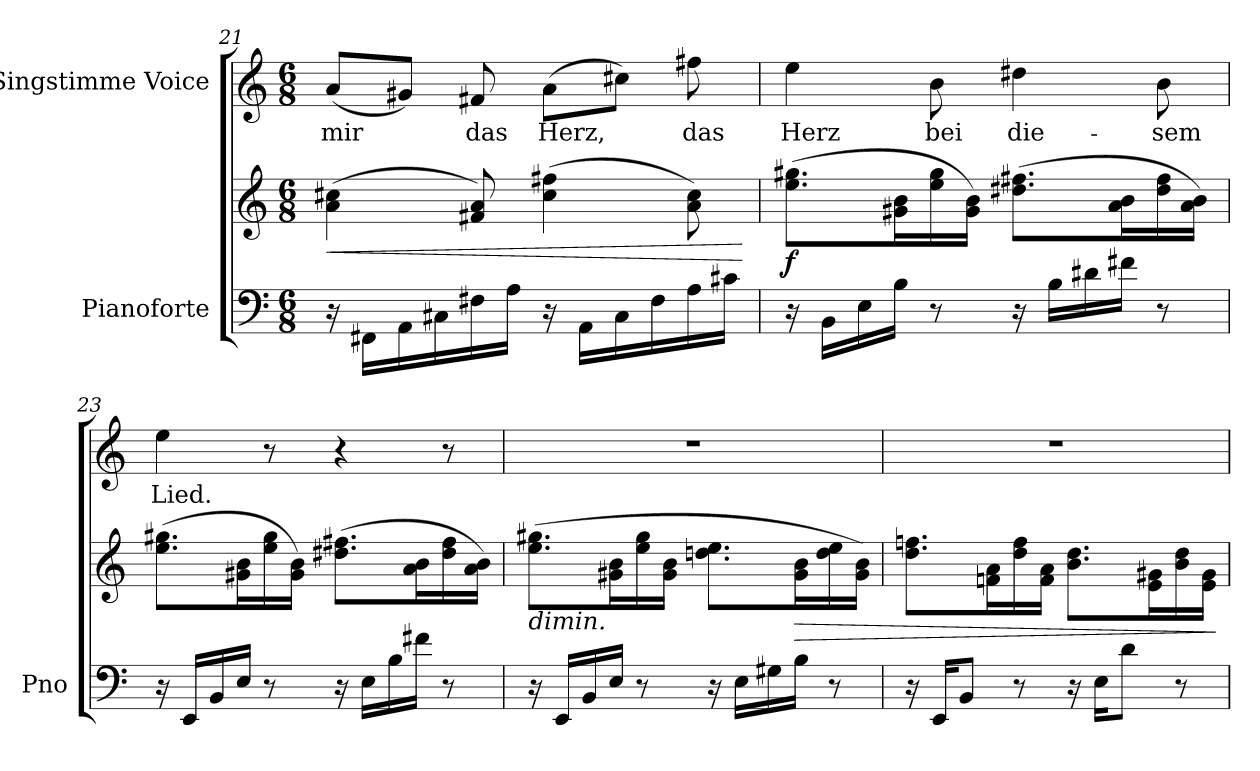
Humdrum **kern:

**kern	**kern	**dynam	**kern	**text
*part2	*part2	*part2	*part1	*part1
*staff3	*staff2	*staff2/3	*staff1	*staff1
*I"Pianoforte	*	*	*I"Singstimme Voice	*
*I'Pno	*	*	*	*
*clefF4	*clefG2	*	*clefG2	*
*k[]	*k[]	*	*k[]	*
*M6/8	*M6/8	*	*M6/8	*
=21	=21	=21	=21	=21
!	!	!LO:HP:b	!	!LO:LY:b
16r	(>4a\ 4cc#X\	<	(<8a/L	mir
16FF#X\LL	.	.	.	.
16AA\	.	.	8g#X/J)	.
16C#X\	.	.	.	.
!	!	!	!	!LO:LY:b
16F#X\	8f#X/ 8a/)	.	8f#X/	das
16A\JJ	.	.	.	.
!	!	!	!	!LO:LY:b
16r	(>4cc#\ 4ff#X\	.	(>8a\L	Herz,
16AA\LL	.	.	.	.
16C#\	.	.	8cc#X\J)	.
16F#\	.	.	.	.
!	!	!	!	!LO:LY:b
16A\	8a\ 8cc#\)	.	8ff#X\	das
16c#X\JJ	.	.	.	.
.	.	[	.	.
=22	=22	=22	=22	=22
!	!	!LO:DY:b	!	!LO:LY:b
16r	(>8.ee\ 8.gg#X\L	f	4ee\	Herz
16BB\LL	.	.	.	.
16E\	.	.	.	.
16B\JJ	16g#X\ 16b\L	.	.	.
!	!	!	!	!LO:LY:b
8r	16ee\ 16gg#\	.	8b\	bei
.	16g#\ 16b\JJ)	.	.	.
!	!	!	!	!LO:LY:b
16r	(>8.dd#X\ 8.ff#X\L	.	4dd#X\	die-
16B\LL	.	.	.	.
16d#X\	.	.	.	.
16f#X\JJ	16a\ 16b\L	.	.	.
!	!	!	!	!LO:LY:b
8r	16dd#\ 16ff#\	.	8b\	-sem
.	16a\ 16b\JJ)	.	.	.
!!LO:LB:g=z
=23	=23	=23	=23	=23
!	!	!	!	!LO:LY:b
16r	(>8.ee\ 8.gg#X\L	.	4ee\	Lied.
16EE/LL	.	.	.	.
16BB/	.	.	.	.
16E/JJ	16g#X\ 16b\L	.	.	.
8r	16ee\ 16gg#\	.	8r	.
.	16g#\ 16b\JJ)	.	.	.
16r	(>8.dd#X\ 8.ff#X\L	.	4r	.
16E\LL	.	.	.	.
16B\	.	.	.	.
16f#X\JJ	16a\ 16b\L	.	.	.
8r	16dd#\ 16ff#\	.	8r	.
.	16a\ 16b\JJ)	.	.	.
=24	=24	=24	=24	=24
!	!LO:TX:b:i:t=dimin.	!	!	!
16r	(>8.ee\ 8.gg#X\L	.	2.r	.
16EE/LL	.	.	.	.
16BB/	.	.	.	.
16E/JJ	16g#X\ 16b\L	.	.	.
8r	16ee\ 16gg#\	.	.	.
.	16g#\ 16b\JJ	.	.	.
16r	8.ddn\ 8.ee\L	.	.	.
16E\LL	.	.	.	.
16G#X\	.	.	.	.
!	!	!LO:HP:b	!	!
16B\JJ	16g#\ 16b\L	>	.	.
8r	16dd\ 16ee\	.	.	.
.	16g#\ 16b\JJ)	.	.	.
=25	=25	=25	=25	=25
16r	8.dd\ 8.ffn\L	.	2.r	.
16EE/KL	.	.	.	.
8BB/J	.	.	.	.
.	16fn\ 16a\L	.	.	.
8r	16dd\ 16ff\	.	.	.
.	16f\ 16a\JJ	.	.	.
16r	8.b\ 8.dd\L	.	.	.
16E\KL	.	.	.	.
8d\J	.	.	.	.
.	16e\ 16g#X\L	.	.	.
8r	16b\ 16dd\	.	.	.
.	16e\ 16g#\JJ	.	.	.
.	.	]	.	.
=	=	=	=	=
*-	*-	*-	*-	*-
